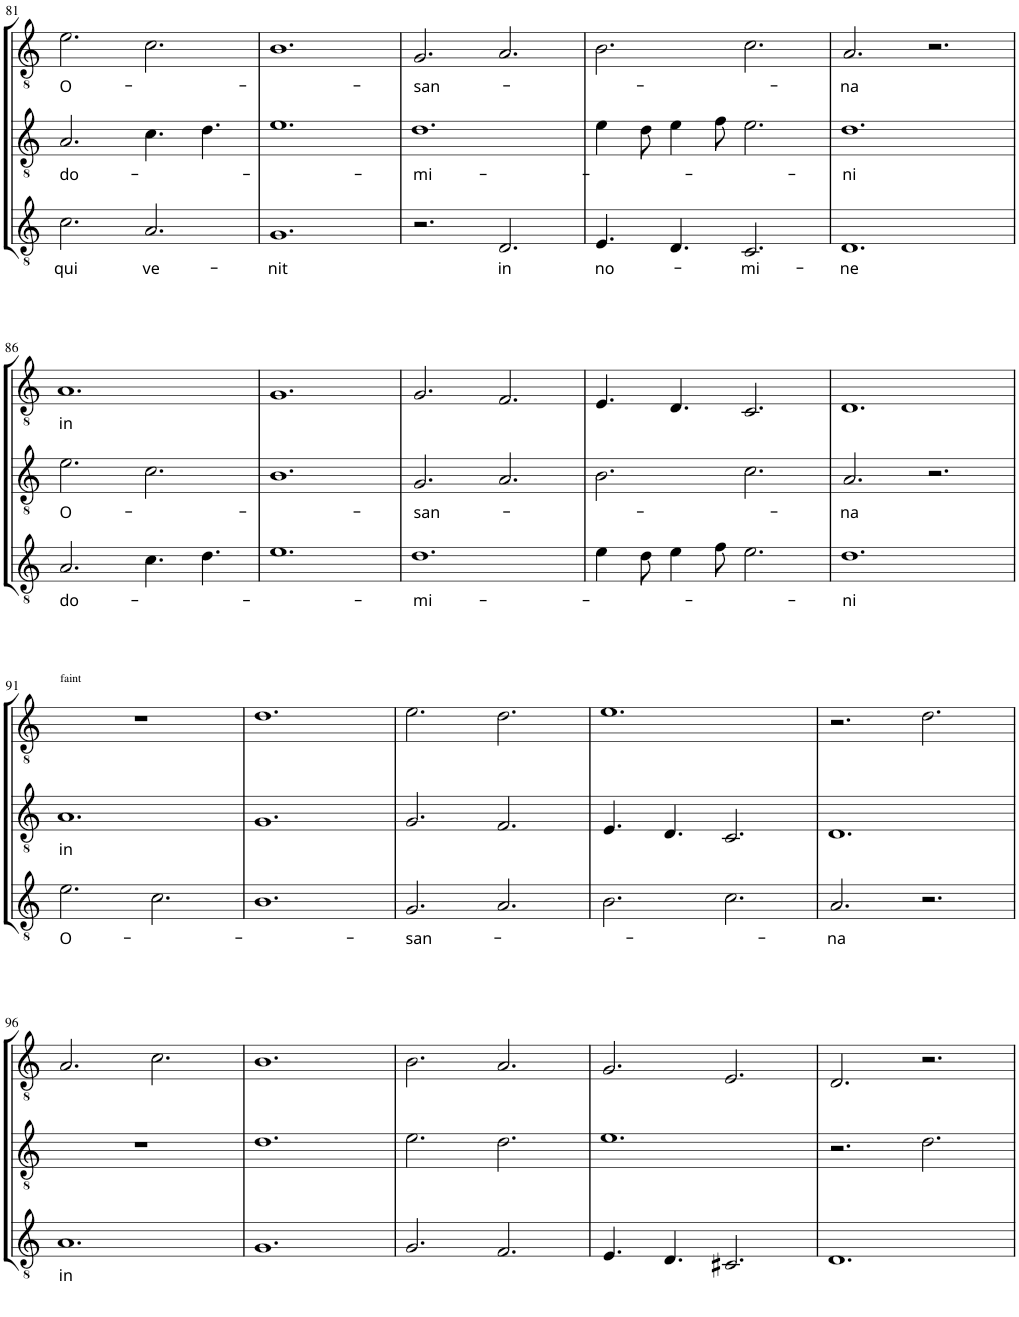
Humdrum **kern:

**kern	**text	**kern	**text	**kern	**text
*part3	*part3	*part2	*part2	*part1	*part1
*staff3	*staff3	*staff2	*staff2	*staff1	*staff1
*I"T	*	*I"Ca 2	*	*I"Ca 1	*
!!LO:PB:g=z
*clefGv2	*	*clefGv2	*	*clefGv2	*
*	*	*	*	*Trd1c2	*
*k[]	*	*k[]	*	*k[]	*
=81	=81	=81	=81	=81	=81
!	!LO:LY:b	!	!LO:LY:b	!	!LO:LY:b
2.c\	qui	2.A/	do-	2.e\	O-
!	!LO:LY:b	!	!	!	!
[4A/	ve-	[4c\	.	[4c\	.
2ryy	.	8ryy	.	2ryy	.
.	.	4.d\	.	.	.
=82	=82	=82	=82	=82	=82
!	!LO:LY:b	!	!	!	!
[1G	-nit	[1e	.	[1B	.
2A/]	.	8c\]	.	2c\]	.
.	.	4.ryy	.	.	.
=83	=83	=83	=83	=83	=83
!	!	!	!LO:LY:b	!	!LO:LY:b
2.r	.	[1d	-mi-	2.G/	-san-
2G]	.	.	.	2B]	.
.	.	2e]	.	.	.
!	!LO:LY:b	!	!	!	!
[4D/	in	.	.	[4A/	.
=84	=84	=84	=84	=84	=84
!	!LO:LY:b	!	!	!	!
4.E/	no-	4e\	.	2.B\	.
.	.	2d]	.	.	.
2D/]	.	.	.	.	.
.	.	8d\	.	2A/]	.
4.D/	.	4e\	.	.	.
.	.	8f\	.	.	.
!	!LO:LY:b	!	!	!	!
[4C/	-mi-	[4e\	.	[4c\	.
=85	=85	=85	=85	=85	=85
!	!LO:LY:b	!	!LO:LY:b	!	!LO:LY:b
[1D	-ne	[1d	-ni	2.A/	-na
.	.	.	.	2c\]	.
2C/]	.	2e\]	.	.	.
.	.	.	.	4r	.
!!LO:LB:g=z
=86	=86	=86	=86	=86	=86
!	!LO:LY:b	!	!LO:LY:b	!	!LO:LY:b
2.A/	do-	2.e\	O-	[1A	in
2D]	.	2d]	.	.	.
.	.	.	.	2r	.
[4c\	.	[4c\	.	.	.
4.d\	.	4.ryy	.	4.ryy	.
=87	=87	=87	=87	=87	=87
[1e	.	[1B	.	[1G	.
8c\]	.	2c\]	.	2A]	.
4.ryy	.	.	.	.	.
=88	=88	=88	=88	=88	=88
!	!LO:LY:b	!	!LO:LY:b	!	!
[1d	-mi-	2.G/	-san-	2.G/	.
.	.	2B]	.	2G]	.
2e]	.	.	.	.	.
.	.	[4A/	.	[4F/	.
=89	=89	=89	=89	=89	=89
4e\	.	2.B\	.	4.E/	.
2d]	.	.	.	.	.
.	.	.	.	2F/]	.
8d\	.	2A/]	.	.	.
4e\	.	.	.	4.D/	.
8f\	.	.	.	.	.
[4e\	.	[4c\	.	[4C/	.
=90	=90	=90	=90	=90	=90
!	!LO:LY:b	!	!LO:LY:b	!	!
[1d	-ni	2.A/	-na	[1D	.
.	.	2c\]	.	.	.
2e\]	.	.	.	2C/]	.
.	.	4r	.	.	.
!!LO:LB:g=z
=91	=91	=91	=91	=91	=91
!	!	!	!	!LO:TX:a:t=faint	!
!	!LO:LY:b	!	!LO:LY:b	!	!
2.e\	O-	[1A	in	1r	.
2d]	.	.	.	.	.
.	.	2r	.	2D]	.
[4c\	.	.	.	.	.
=92	=92	=92	=92	=92	=92
[1B	.	[1G	.	[1d	.
2c\]	.	2A]	.	2ryy	.
=93	=93	=93	=93	=93	=93
!	!LO:LY:b	!	!	!	!
2.G/	-san-	2.G/	.	2.e\	.
2B]	.	2G]	.	2d]	.
[4A/	.	[4F/	.	[4d\	.
=94	=94	=94	=94	=94	=94
2.B\	.	4.E/	.	[1e	.
.	.	2F/]	.	.	.
2A/]	.	.	.	.	.
.	.	4.D/	.	.	.
.	.	.	.	2d\]	.
[4c\	.	[4C/	.	.	.
=95	=95	=95	=95	=95	=95
!	!LO:LY:b	!	!	!	!
2.A/	-na	[1D	.	2.r	.
2c\]	.	.	.	2e]	.
.	.	2C/]	.	.	.
4r	.	.	.	[4d\	.
!!LO:LB:g=z
=96	=96	=96	=96	=96	=96
!	!LO:LY:b	!	!	!	!
[1A	in	1r	.	2.A/	.
.	.	.	.	2d\]	.
2r	.	2D]	.	.	.
.	.	.	.	[4c\	.
=97	=97	=97	=97	=97	=97
[1G	.	[1d	.	[1B	.
2A]	.	2ryy	.	2c\]	.
=98	=98	=98	=98	=98	=98
2.G/	.	2.e\	.	2.B\	.
2G]	.	2d]	.	2B]	.
[4F/	.	[4d\	.	[4A/	.
=99	=99	=99	=99	=99	=99
4.E/	.	[1e	.	2.G/	.
2F/]	.	.	.	.	.
.	.	.	.	2A/]	.
4.D/	.	.	.	.	.
.	.	2d\]	.	.	.
[4C#X/	.	.	.	[4E/	.
=100	=100	=100	=100	=100	=100
[1D	.	2.r	.	2.D/	.
.	.	2e]	.	2E/]	.
2C#/]	.	.	.	.	.
.	.	[4d\	.	4r	.
=101	=101	=101	=101	=101	=101
2D]	.	2d\]	.	2r	.
=	=	=	=	=	=
*-	*-	*-	*-	*-	*-
